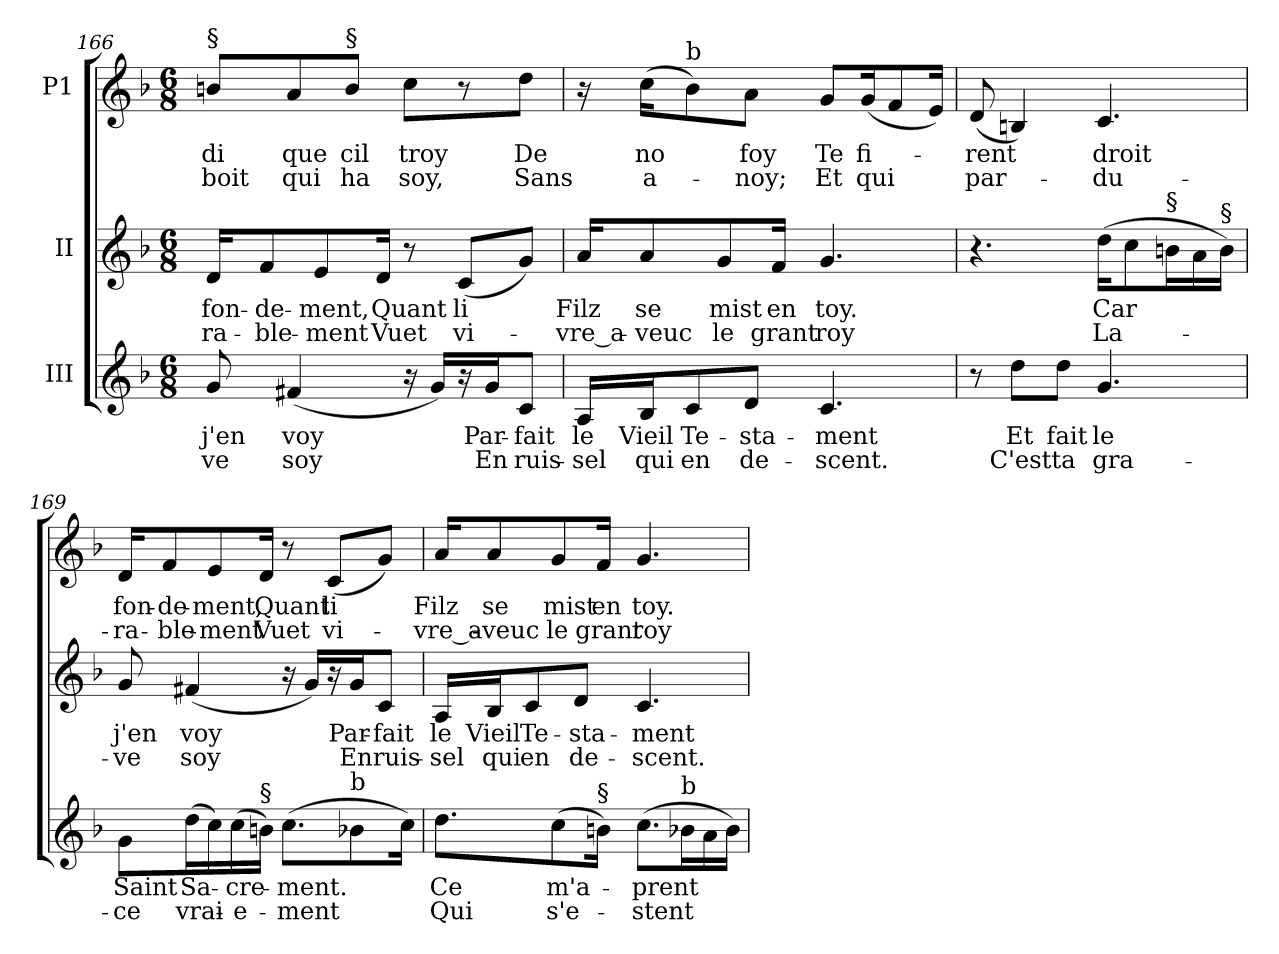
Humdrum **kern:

**kern	**text	**text	**kern	**text	**text	**kern	**text	**text
*part3	*part3	*part3	*part2	*part2	*part2	*part1	*part1	*part1
*staff3	*staff3	*staff3	*staff2	*staff2	*staff2	*staff1	*staff1	*staff1
*I"III	*	*	*I"II	*	*	*I"P1	*	*
*clefG2	*	*	*clefG2	*	*	*clefG2	*	*
*k[b-]	*	*	*k[b-]	*	*	*k[b-]	*	*
*F:	*	*	*F:	*	*	*F:	*	*
*M6/8	*	*	*M6/8	*	*	*M6/8	*	*
=166	=166	=166	=166	=166	=166	=166	=166	=166
!	!LO:LY:b:color=#000000	!LO:LY:b:color=#000000	!	!	!	!	!	!
!	!	!	!	!LO:LY:b:color=#000000	!LO:LY:b:color=#000000	!	!	!
!	!	!	!	!	!	!LO:TX:a:t=§	!	!
!	!	!	!	!	!	!	!LO:LY:b:color=#000000	!LO:LY:b:color=#000000
8gi/	j'en	-ve	16di/KL	fon-	-ra-	8bi/L	di	boit
!	!	!	!	!LO:LY:b:color=#000000	!LO:LY:b:color=#000000	!	!	!
.	.	.	8fi/	-de-	-ble-	.	.	.
!	!LO:LY:b:color=#000000	!LO:LY:b:color=#000000	!	!	!	!	!	!
!	!	!	!	!	!	!	!LO:LY:b:color=#000000	!LO:LY:b:color=#000000
(4f#Xi/	voy	soy	.	.	.	8ai/	que	qui
!	!	!	!	!LO:LY:b:color=#000000	!LO:LY:b:color=#000000	!	!	!
.	.	.	8ei/	-ment,	-ment	.	.	.
!	!	!	!	!	!	!LO:TX:a:t=§	!	!
!	!	!	!	!	!	!	!LO:LY:b:color=#000000	!LO:LY:b:color=#000000
.	.	.	.	.	.	8bi/J	cil	ha
!	!	!	!	!LO:LY:b:color=#000000	!LO:LY:b:color=#000000	!	!	!
.	.	.	16di/Jk	Quant	Vuet	.	.	.
!	!	!	!	!	!	!	!LO:LY:b:color=#000000	!LO:LY:b:color=#000000
16r	.	.	8r	.	.	8cci\L	troy	soy,
16gi/LL)	.	.	.	.	.	.	.	.
!	!	!	!	!LO:LY:b:color=#000000	!LO:LY:b:color=#000000	!	!	!
16r	.	.	(8ci/L	li	vi-	8r	.	.
!	!LO:LY:b:color=#000000	!LO:LY:b:color=#000000	!	!	!	!	!	!
16gi/J	Par-	En	.	.	.	.	.	.
!	!LO:LY:b:color=#000000	!LO:LY:b:color=#000000	!	!	!	!	!	!
!	!	!	!	!	!	!	!LO:LY:b:color=#000000	!LO:LY:b:color=#000000
8ci/J	-fait	ruis-	8gi/J)	.	.	8ddi\J	De	Sans
=167	=167	=167	=167	=167	=167	=167	=167	=167
!	!LO:LY:b:color=#000000	!LO:LY:b:color=#000000	!	!	!	!	!	!
!	!	!	!	!LO:LY:b:color=#000000	!LO:LY:b:color=#000000	!	!	!
16Ai/LL	le	-sel	16ai/KL	Filz	-vre_a-	16r	.	.
!	!LO:LY:b:color=#000000	!LO:LY:b:color=#000000	!	!	!	!	!	!
!	!	!	!	!LO:LY:b:color=#000000	!LO:LY:b:color=#000000	!	!	!
!	!	!	!	!	!	!	!LO:LY:b:color=#000000	!LO:LY:b:color=#000000
16B-i/J	Vieil	qui	8ai/	se	-veuc	(16cci\KL	no	a-
!	!	!	!	!	!	!LO:TX:a:t=b	!	!
!	!LO:LY:b:color=#000000	!LO:LY:b:color=#000000	!	!	!	!	!	!
8ci/	Te-	en	.	.	.	8b-i\)	.	.
!	!	!	!	!LO:LY:b:color=#000000	!LO:LY:b:color=#000000	!	!	!
.	.	.	8gi/	mist	le	.	.	.
!	!LO:LY:b:color=#000000	!LO:LY:b:color=#000000	!	!	!	!	!	!
!	!	!	!	!	!	!	!LO:LY:b:color=#000000	!LO:LY:b:color=#000000
8di/J	-sta-	de-	.	.	.	8ai\J	foy	-noy;
!	!	!	!	!LO:LY:b:color=#000000	!LO:LY:b:color=#000000	!	!	!
.	.	.	16fi/Jk	en	grant	.	.	.
!	!LO:LY:b:color=#000000	!LO:LY:b:color=#000000	!	!	!	!	!	!
!	!	!	!	!LO:LY:b:color=#000000	!LO:LY:b:color=#000000	!	!	!
!	!	!	!	!	!	!	!LO:LY:b:color=#000000	!LO:LY:b:color=#000000
4.ci/	-ment	-scent.	4.gi/	toy.	roy	8gi/L	Te	Et
!	!	!	!	!	!	!	!LO:LY:b:color=#000000	!LO:LY:b:color=#000000
.	.	.	.	.	.	(16gi/k	fi-	qui
.	.	.	.	.	.	8fi/	.	.
.	.	.	.	.	.	16ei/Jk)	.	.
!!LO:LB:g=z
=168	=168	=168	=168	=168	=168	=168	=168	=168
!	!	!	!	!	!	!	!LO:LY:b:color=#000000	!LO:LY:b:color=#000000
8r	.	.	4.r	.	.	(8di/	-rent	par-
!	!LO:LY:b:color=#000000	!LO:LY:b:color=#000000	!	!	!	!	!	!
8ddi\L	Et	C'est	.	.	.	4Bni/)	.	.
!	!LO:LY:b:color=#000000	!LO:LY:b:color=#000000	!	!	!	!	!	!
8ddi\J	fait	ta	.	.	.	.	.	.
!	!LO:LY:b:color=#000000	!LO:LY:b:color=#000000	!	!	!	!	!	!
!	!	!	!	!LO:LY:b:color=#000000	!LO:LY:b:color=#000000	!	!	!
!	!	!	!	!	!	!	!LO:LY:b:color=#000000	!LO:LY:b:color=#000000
4.gi/	le	gra-	(16ddi\KL	Car	La-	4.ci/	droit	-du-
.	.	.	8cci\	.	.	.	.	.
!	!	!	!LO:TX:a:t=§	!	!	!	!	!
.	.	.	16bi\L	.	.	.	.	.
.	.	.	16ai\	.	.	.	.	.
!	!	!	!LO:TX:a:t=§	!	!	!	!	!
.	.	.	16bi\JJ)	.	.	.	.	.
=169	=169	=169	=169	=169	=169	=169	=169	=169
!	!LO:LY:b:color=#000000	!LO:LY:b:color=#000000	!	!	!	!	!	!
!	!	!	!	!LO:LY:b:color=#000000	!LO:LY:b:color=#000000	!	!	!
!	!	!	!	!	!	!	!LO:LY:b:color=#000000	!LO:LY:b:color=#000000
8gi\L	Saint	-ce	8gi/	j'en	-ve	16di/KL	fon-	-ra-
!	!	!	!	!	!	!	!LO:LY:b:color=#000000	!LO:LY:b:color=#000000
.	.	.	.	.	.	8fi/	-de-	-ble-
!	!LO:LY:b:color=#000000	!LO:LY:b:color=#000000	!	!	!	!	!	!
!	!	!	!	!LO:LY:b:color=#000000	!LO:LY:b:color=#000000	!	!	!
(16ddi\L	Sa-	vrai-	(4f#Xi/	voy	soy	.	.	.
!	!	!	!	!	!	!	!LO:LY:b:color=#000000	!LO:LY:b:color=#000000
16cci\)	.	.	.	.	.	8ei/	-ment,	-ment
!	!LO:LY:b:color=#000000	!LO:LY:b:color=#000000	!	!	!	!	!	!
(16cci\	-cre-	-e-	.	.	.	.	.	.
!LO:TX:a:t=§	!	!	!	!	!	!	!	!
!	!	!	!	!	!	!	!LO:LY:b:color=#000000	!LO:LY:b:color=#000000
16bi\JJ)	.	.	.	.	.	16di/Jk	Quant	Vuet
!	!LO:LY:b:color=#000000	!LO:LY:b:color=#000000	!	!	!	!	!	!
(8.cci\L	-ment.	-ment	16r	.	.	8r	.	.
.	.	.	16gi/LL)	.	.	.	.	.
!	!	!	!	!	!	!	!LO:LY:b:color=#000000	!LO:LY:b:color=#000000
.	.	.	16r	.	.	(8ci/L	li	vi-
!LO:TX:a:t=b	!	!	!	!	!	!	!	!
!	!	!	!	!LO:LY:b:color=#000000	!LO:LY:b:color=#000000	!	!	!
8b-i\	.	.	16gi/J	Par-	En	.	.	.
!	!	!	!	!LO:LY:b:color=#000000	!LO:LY:b:color=#000000	!	!	!
.	.	.	8ci/J	-fait	ruis-	8gi/J)	.	.
16cci\Jk)	.	.	.	.	.	.	.	.
=170	=170	=170	=170	=170	=170	=170	=170	=170
!	!LO:LY:b:color=#000000	!LO:LY:b:color=#000000	!	!	!	!	!	!
!	!	!	!	!LO:LY:b:color=#000000	!LO:LY:b:color=#000000	!	!	!
!	!	!	!	!	!	!	!LO:LY:b:color=#000000	!LO:LY:b:color=#000000
8.ddi\L	Ce	Qui	16Ai/LL	le	-sel	16ai/KL	Filz	-vre_a-
!	!	!	!	!LO:LY:b:color=#000000	!LO:LY:b:color=#000000	!	!	!
!	!	!	!	!	!	!	!LO:LY:b:color=#000000	!LO:LY:b:color=#000000
.	.	.	16B-i/J	Vieil	qui	8ai/	se	-veuc
!	!	!	!	!LO:LY:b:color=#000000	!LO:LY:b:color=#000000	!	!	!
.	.	.	8ci/	Te-	en	.	.	.
!	!LO:LY:b:color=#000000	!LO:LY:b:color=#000000	!	!	!	!	!	!
!	!	!	!	!	!	!	!LO:LY:b:color=#000000	!LO:LY:b:color=#000000
(8cci\	m'a-	s'e-	.	.	.	8gi/	mist	le
!	!	!	!	!LO:LY:b:color=#000000	!LO:LY:b:color=#000000	!	!	!
.	.	.	8di/J	-sta-	de-	.	.	.
!LO:TX:a:t=§	!	!	!	!	!	!	!	!
!	!	!	!	!	!	!	!LO:LY:b:color=#000000	!LO:LY:b:color=#000000
16bi\Jk)	.	.	.	.	.	16fi/Jk	en	grant
!	!LO:LY:b:color=#000000	!LO:LY:b:color=#000000	!	!	!	!	!	!
!	!	!	!	!LO:LY:b:color=#000000	!LO:LY:b:color=#000000	!	!	!
!	!	!	!	!	!	!	!LO:LY:b:color=#000000	!LO:LY:b:color=#000000
(8.cci\L	-prent	-stent	4.ci/	-ment	-scent.	4.gi/	toy.	roy
!LO:TX:a:t=b	!	!	!	!	!	!	!	!
16b-i\L	.	.	.	.	.	.	.	.
16ai\	.	.	.	.	.	.	.	.
16b-i\JJ)	.	.	.	.	.	.	.	.
=	=	=	=	=	=	=	=	=
*-	*-	*-	*-	*-	*-	*-	*-	*-
